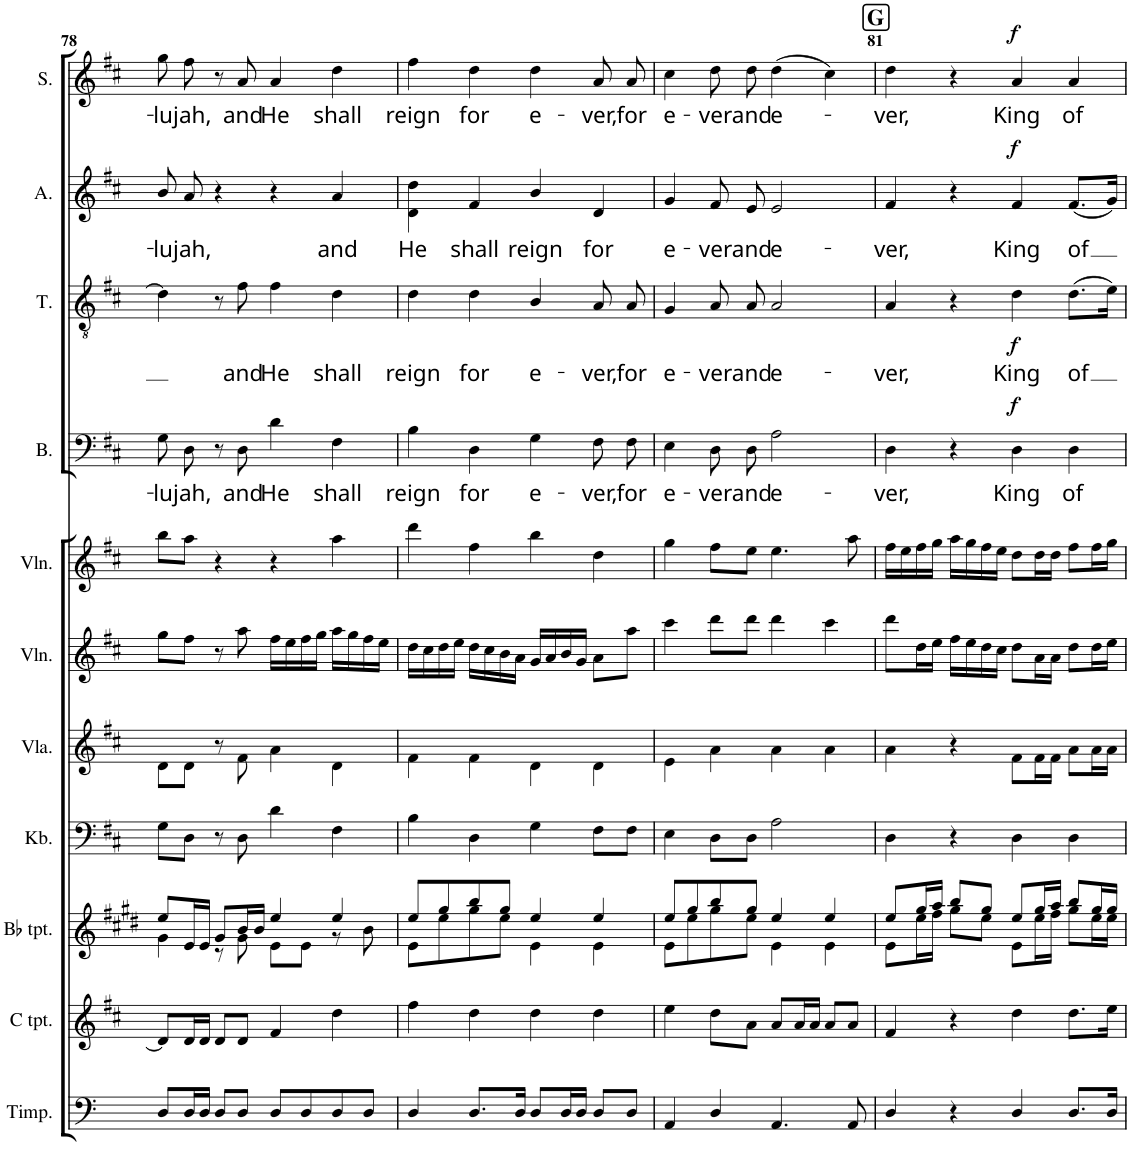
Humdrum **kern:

**kern	**kern	**kern	**kern	**kern	**kern	**kern	**kern	**text	**dynam	**kern	**text	**dynam	**kern	**text	**dynam	**kern	**text	**dynam
*part11	*part10	*part9	*part8	*part7	*part6	*part5	*part4	*part4	*part4	*part3	*part3	*part3	*part2	*part2	*part2	*part1	*part1	*part1
*staff11	*staff10	*staff9	*staff8	*staff7	*staff6	*staff5	*staff4	*staff4	*staff4	*staff3	*staff3	*staff3	*staff2	*staff2	*staff2	*staff1	*staff1	*staff1
*I"Timpani	*I"C trompet	*I"Bb trompet	*I"Kontrabas	*I"Viola	*I"Violin	*I"Violin	*I"Bass	*	*	*I"Tenor	*	*	*I"Alto	*	*	*I"Soprano	*	*
*I'Timp.	*I'C tpt.	*I'Bb tpt.	*I'Kb.	*I'Vla.	*I'Vln.	*I'Vln.	*I'B.	*	*	*I'T.	*	*	*I'A.	*	*	*I'S.	*	*
!!LO:PB:g=z
*clefF4	*clefG2	*clefG2	*clefF4	*clefG2	*clefG2	*clefG2	*clefF4	*	*	*clefGv2	*	*	*clefG2	*	*	*clefG2	*	*
*	*Trd1c2	*Trd1c2	*Trd7c12	*	*	*	*	*	*	*	*	*	*	*	*	*	*	*
*k[]	*k[f#c#]	*k[f#c#g#d#]	*k[f#c#]	*k[f#c#]	*k[f#c#]	*k[f#c#]	*k[f#c#]	*	*	*k[f#c#]	*	*	*k[f#c#]	*	*	*k[f#c#]	*	*
*	*D:	*	*D:	*D:	*D:	*D:	*D:	*	*	*D:	*	*	*D:	*	*	*D:	*	*
*M4/4	*M4/4	*M4/4	*M4/4	*M4/4	*M4/4	*M4/4	*M4/4	*	*	*M4/4	*	*	*M4/4	*	*	*M4/4	*	*
=78	=78	=78	=78	=78	=78	=78	=78	=78	=78	=78	=78	=78	=78	=78	=78	=78	=78	=78
*	*	*^	*	*	*	*	*	*	*	*	*	*	*	*	*	*	*	*
!	!	!	!	!	!	!	!	!	!LO:LY:b	!	!	!	!	!	!LO:LY:b	!	!	!LO:LY:b	!
8D/L	8d/L]	8ee/L	4g#\	8G\L	8d\L	8gg\L	8bb\L	8G\L	-lu-	.	4d\]	.	.	8b/	-lu-	.	8gg\L	-lu-	.
!	!	!	!	!	!	!	!	!	!LO:LY:b	!	!	!	!	!	!LO:LY:b	!	!	!LO:LY:b	!
16D/L	16d/L	16e/L	.	8D\J	8d\J	8ff#\J	8aa\J	8D\J	-jah,	.	.	.	.	8a/	-jah,	.	8ff#\J	-jah,	.
16D/JJ	16d/JJ	16e/JJ	.	.	.	.	.	.	.	.	.	.	.	.	.	.	.	.	.
8D/L	8d/L	8g#/L	8r	8r	8r	8r	4r	8r	.	.	8r	.	.	4r	.	.	8r	.	.
!	!	!	!	!	!	!	!	!	!LO:LY:b	!	!	!LO:LY:b	!	!	!	!	!	!LO:LY:b	!
8D/J	8d/J	16b/L	8g#\	8D\	8f#\	8aa\	.	8D\	and	.	8f#\	and	.	.	.	.	8a/	and	.
.	.	16b/JJ	.	.	.	.	.	.	.	.	.	.	.	.	.	.	.	.	.
!	!	!	!	!	!	!	!	!	!LO:LY:b	!	!	!LO:LY:b	!	!	!	!	!	!LO:LY:b	!
8D/L	4f#/	4ee/	8e\L	4d\	4a\	16ff#\LL	4r	4d\	He	.	4f#\	He	.	4r	.	.	4a/	He	.
.	.	.	.	.	.	16ee\	.	.	.	.	.	.	.	.	.	.	.	.	.
8D/	.	.	8e\J	.	.	16ff#\	.	.	.	.	.	.	.	.	.	.	.	.	.
.	.	.	.	.	.	16gg\JJ	.	.	.	.	.	.	.	.	.	.	.	.	.
!	!	!	!	!	!	!	!	!	!LO:LY:b	!	!	!LO:LY:b	!	!	!LO:LY:b	!	!	!LO:LY:b	!
8D/	4dd\	4ee/	8r	4F#\	4d\	16aa\LL	4aa\	4F#\	shall	.	4d\	shall	.	4a/	and	.	4dd\	shall	.
.	.	.	.	.	.	16gg\	.	.	.	.	.	.	.	.	.	.	.	.	.
8D/J	.	.	8b\	.	.	16ff#\	.	.	.	.	.	.	.	.	.	.	.	.	.
.	.	.	.	.	.	16ee\JJ	.	.	.	.	.	.	.	.	.	.	.	.	.
=79	=79	=79	=79	=79	=79	=79	=79	=79	=79	=79	=79	=79	=79	=79	=79	=79	=79	=79	=79
!	!	!	!	!	!	!	!	!	!LO:LY:b	!	!	!LO:LY:b	!	!	!LO:LY:b	!	!	!LO:LY:b	!
4D/	4ff#\	8ee/L	8e\L	4B\	4f#\	16dd\LL	4ddd\	4B\	reign	.	4d\	reign	.	4d\ 4dd\	He	.	4ff#\	reign	.
.	.	.	.	.	.	16cc#\	.	.	.	.	.	.	.	.	.	.	.	.	.
.	.	8gg#/	8ee\	.	.	16dd\	.	.	.	.	.	.	.	.	.	.	.	.	.
.	.	.	.	.	.	16ee\JJ	.	.	.	.	.	.	.	.	.	.	.	.	.
!	!	!	!	!	!	!	!	!	!LO:LY:b	!	!	!LO:LY:b	!	!	!LO:LY:b	!	!	!LO:LY:b	!
8.D/L	4dd\	8bb/	8gg#\	4D\	4f#\	16dd\LL	4ff#\	4D\	for	.	4d\	for	.	4f#/	shall	.	4dd\	for	.
.	.	.	.	.	.	16cc#\	.	.	.	.	.	.	.	.	.	.	.	.	.
.	.	8gg#/J	8ee\J	.	.	16b\	.	.	.	.	.	.	.	.	.	.	.	.	.
16D/Jk	.	.	.	.	.	16a\JJ	.	.	.	.	.	.	.	.	.	.	.	.	.
!	!	!	!	!	!	!	!	!	!LO:LY:b	!	!	!LO:LY:b	!	!	!LO:LY:b	!	!	!LO:LY:b	!
8D/L	4dd\	4ee/	4e\	4G\	4d\	16g/LL	4bb\	4G\	e-	.	4B/	e-	.	4b/	reign	.	4dd\	e-	.
.	.	.	.	.	.	16a/	.	.	.	.	.	.	.	.	.	.	.	.	.
16D/L	.	.	.	.	.	16b/	.	.	.	.	.	.	.	.	.	.	.	.	.
16D/JJ	.	.	.	.	.	16g/JJ	.	.	.	.	.	.	.	.	.	.	.	.	.
!	!	!	!	!	!	!	!	!	!LO:LY:b	!	!	!LO:LY:b	!	!	!LO:LY:b	!	!	!LO:LY:b	!
8D/L	4dd\	4ee/	4e\	8F#\L	4d\	8a\L	4dd\	8F#\L	-ver,	.	8A/	-ver,	.	4d/	for	.	8a/L	-ver,	.
!	!	!	!	!	!	!	!	!	!LO:LY:b	!	!	!LO:LY:b	!	!	!	!	!	!LO:LY:b	!
8D/J	.	.	.	8F#\J	.	8aa\J	.	8F#\J	for	.	8A/	for	.	.	.	.	8a/J	for	.
=80	=80	=80	=80	=80	=80	=80	=80	=80	=80	=80	=80	=80	=80	=80	=80	=80	=80	=80	=80
!	!	!	!	!	!	!	!	!	!LO:LY:b	!	!	!LO:LY:b	!	!	!LO:LY:b	!	!	!LO:LY:b	!
4AA/	4ee\	8ee/L	8e\L	4E\	4e\	4ccc#\	4gg\	4E\	e-	.	4G/	e-	.	4g/	e-	.	4cc#\	e-	.
.	.	8gg#/	8ee\	.	.	.	.	.	.	.	.	.	.	.	.	.	.	.	.
!	!	!	!	!	!	!	!	!	!LO:LY:b	!	!	!LO:LY:b	!	!	!LO:LY:b	!	!	!LO:LY:b	!
4D/	8dd\L	8bb/	8gg#\	8D\L	4a\	8ddd\L	8ff#\L	8D\L	-ver	.	8A/	-ver	.	8f#/	-ver	.	8dd\L	-ver	.
!	!	!	!	!	!	!	!	!	!LO:LY:b	!	!	!LO:LY:b	!	!	!LO:LY:b	!	!	!LO:LY:b	!
.	8a\J	8gg#/J	8ee\J	8D\J	.	8ddd\J	8ee\J	8D\J	and	.	8A/	and	.	8e/	and	.	8dd\J	and	.
!	!	!	!	!	!	!	!	!	!LO:LY:b	!	!	!LO:LY:b	!	!	!LO:LY:b	!	!	!LO:LY:b	!
4.AA/	8a/L	4ee/	4e\	2A\	4a\	4ddd\	4.ee\	2A\	e-	.	2A/	e-	.	2e/	e-	.	(4dd\	e-	.
.	16a/L	.	.	.	.	.	.	.	.	.	.	.	.	.	.	.	.	.	.
.	16a/JJ	.	.	.	.	.	.	.	.	.	.	.	.	.	.	.	.	.	.
.	8a/L	4ee/	4e\	.	4a\	4ccc#\	.	.	.	.	.	.	.	.	.	.	4cc#\)	.	.
8AA/	8a/J	.	.	.	.	.	8aa\	.	.	.	.	.	.	.	.	.	.	.	.
!!LO:REH:place=s1:a:B:cj:fs=14:t=G
=81	=81	=81	=81	=81	=81	=81	=81	=81	=81	=81	=81	=81	=81	=81	=81	=81	=81	=81	=81
!	!	!	!	!	!	!	!	!	!LO:LY:b	!	!	!LO:LY:b	!	!	!LO:LY:b	!	!	!LO:LY:b	!
4D/	4f#/	8ee/L	8e\L	4D\	4a\	8ddd\L	16ff#\LL	4D\	-ver,	.	4A/	-ver,	.	4f#/	-ver,	.	4dd\	-ver,	.
.	.	.	.	.	.	.	16ee\	.	.	.	.	.	.	.	.	.	.	.	.
.	.	16gg#/L	16ee\L	.	.	16dd\L	16ff#\	.	.	.	.	.	.	.	.	.	.	.	.
.	.	16aa/JJ	16ff#\JJ	.	.	16ee\JJ	16gg\JJ	.	.	.	.	.	.	.	.	.	.	.	.
4r	4r	8bb/L	8gg#\L	4r	4r	16ff#\LL	16aa\LL	4r	.	.	4r	.	.	4r	.	.	4r	.	.
.	.	.	.	.	.	16ee\	16gg\	.	.	.	.	.	.	.	.	.	.	.	.
.	.	8gg#/J	8ee\J	.	.	16dd\	16ff#\	.	.	.	.	.	.	.	.	.	.	.	.
.	.	.	.	.	.	16cc#\JJ	16ee\JJ	.	.	.	.	.	.	.	.	.	.	.	.
!	!	!	!	!	!	!	!	!	!LO:LY:b	!LO:DY:a	!	!LO:LY:b	!LO:DY:b	!	!LO:LY:b	!LO:DY:a	!	!LO:LY:b	!LO:DY:a
4D/	4dd\	8ee/L	8e\L	4D\	8f#\L	8dd\L	8dd\L	4D\	King	f	4d\	King	f	4f#/	King	f	4a/	King	f
.	.	16gg#/L	16ee\L	.	16f#\L	16a\L	16dd\L	.	.	.	.	.	.	.	.	.	.	.	.
.	.	16aa/JJ	16ff#\JJ	.	16f#\JJ	16a\JJ	16dd\JJ	.	.	.	.	.	.	.	.	.	.	.	.
!	!	!	!	!	!	!	!	!	!LO:LY:b	!	!	!LO:LY:b	!	!	!LO:LY:b	!	!	!LO:LY:b	!
8.D/L	8.dd\L	8bb/L	8gg#\L	4D\	8a\L	8dd\L	8ff#\L	4D\	of	.	(8.d\L	of	.	(8.f#/L	-of	.	4a/	of	.
.	.	16gg#/L	16ee\L	.	16a\L	16dd\L	16ff#\L	.	.	.	.	.	.	.	.	.	.	.	.
16D/Jk	16ee\Jk	16gg#/JJ	16ee\JJ	.	16a\JJ	16ee\JJ	16gg\JJ	.	.	.	16e\Jk)	.	.	16g/Jk)	.	.	.	.	.
*	*	*v	*v	*	*	*	*	*	*	*	*	*	*	*	*	*	*	*	*
=	=	=	=	=	=	=	=	=	=	=	=	=	=	=	=	=	=	=
*-	*-	*-	*-	*-	*-	*-	*-	*-	*-	*-	*-	*-	*-	*-	*-	*-	*-	*-
